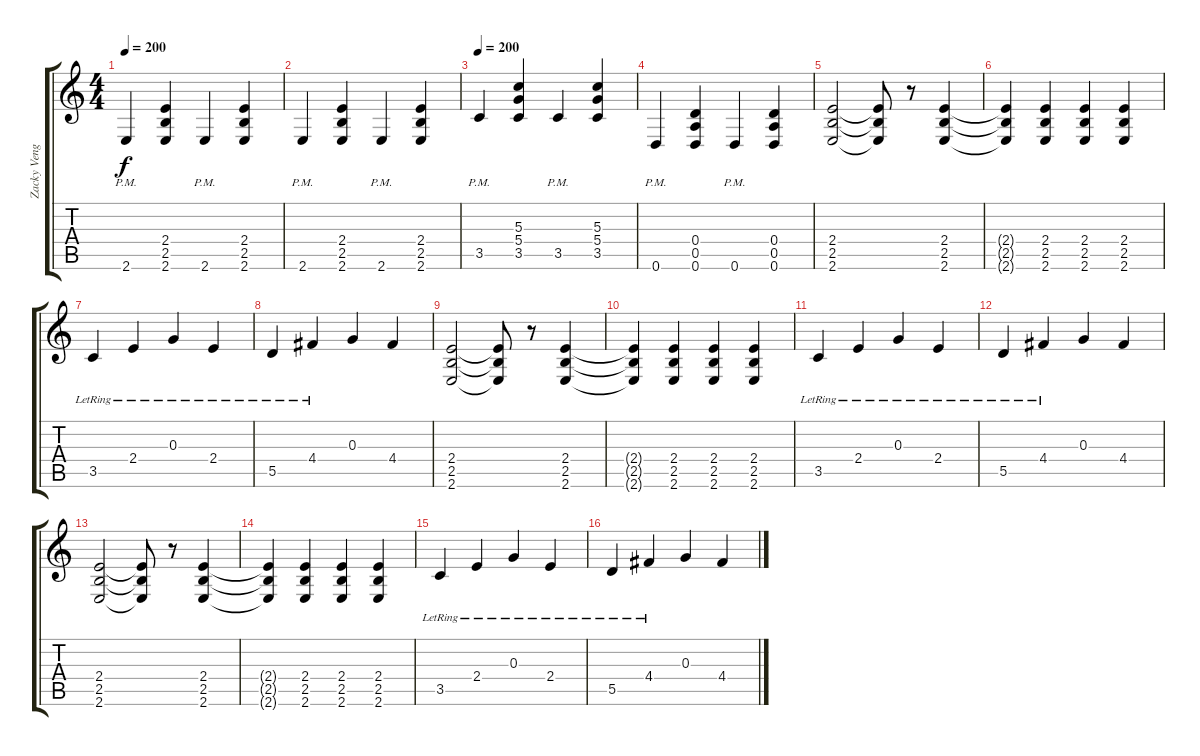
\track ("Zacky Vengeance" "Zacky Veng") {instrument distortionguitar}
\staff {score tabs}
\tuning (E4 B3 G3 D3 A2 D2) {hide}
\ts (4 4)
\tempo 200
\clef g2
\ks c
2.6{pm}.4{dy f} (2.4 2.5 2.6).4 2.6{pm}.4 (2.4 2.5 2.6).4 |
2.6{pm}.4 (2.4 2.5 2.6).4 2.6{pm}.4 (2.4 2.5 2.6).4 |
\tempo 200
3.5{pm}.4 (5.3 5.4 3.5).4 3.5{pm}.4 (5.3 5.4 3.5).4 |
0.6{pm}.4 (0.4 0.5 0.6).4 0.6{pm}.4 (0.4 0.5 0.6).4 |
(2.4 2.5 2.6).2 (2.4{t} 2.5{t} 2.6{t}).8 r.8 (2.4 2.5 2.6).4 |
(2.4{t} 2.5{t} 2.6{t}).4 (2.4 2.5 2.6).4 (2.4 2.5 2.6).4 (2.4 2.5 2.6).4 |
3.5{lr}.4 2.4{lr}.4 0.3{lr}.4 2.4{lr}.4 |
5.5{lr}.4 4.4{lr}.4 0.3.4 4.4.4 |
(2.4 2.5 2.6).2 (2.4{t} 2.5{t} 2.6{t}).8 r.8 (2.4 2.5 2.6).4 |
(2.4{t} 2.5{t} 2.6{t}).4 (2.4 2.5 2.6).4 (2.4 2.5 2.6).4 (2.4 2.5 2.6).4 |
3.5{lr}.4 2.4{lr}.4 0.3{lr}.4 2.4{lr}.4 |
5.5{lr}.4 4.4{lr}.4 0.3.4 4.4.4 |
(2.4 2.5 2.6).2 (2.4{t} 2.5{t} 2.6{t}).8 r.8 (2.4 2.5 2.6).4 |
(2.4{t} 2.5{t} 2.6{t}).4 (2.4 2.5 2.6).4 (2.4 2.5 2.6).4 (2.4 2.5 2.6).4 |
3.5{lr}.4 2.4{lr}.4 0.3{lr}.4 2.4{lr}.4 |
5.5{lr}.4 4.4{lr}.4 0.3.4 4.4.4
